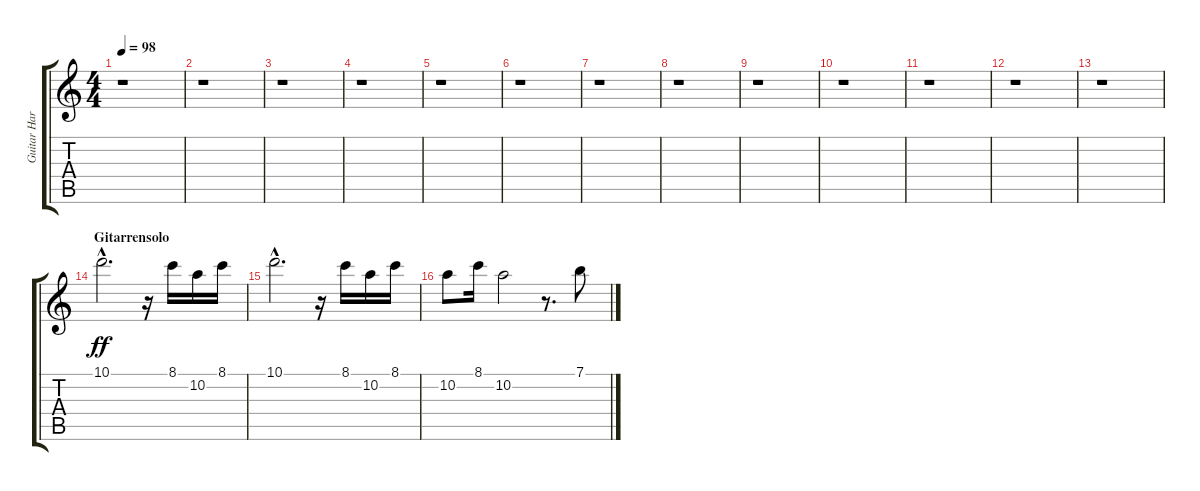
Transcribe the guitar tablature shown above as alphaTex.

\track ("Guitar Harmonics" "Guitar Har") {instrument guitarharmonics}
\staff {score tabs}
\tuning (E4 B3 G3 D3 A2 E2) {hide}
\ts (4 4)
\tempo 98
\clef g2
\ks c
r.1{dy ff} |
r.1 |
r.1 |
r.1 |
r.1 |
r.1 |
r.1 |
r.1 |
r.1 |
r.1 |
r.1 |
r.1 |
r.1 |
\section ("" "Gitarrensolo")
10.1{hac}.2{d} r.16 8.1.16 10.2.16 8.1.16 |
10.1{hac}.2{d} r.16 8.1.16 10.2.16 8.1.16 |
10.2.8 8.1.16 10.2.2 r.8{d} 7.1.8
